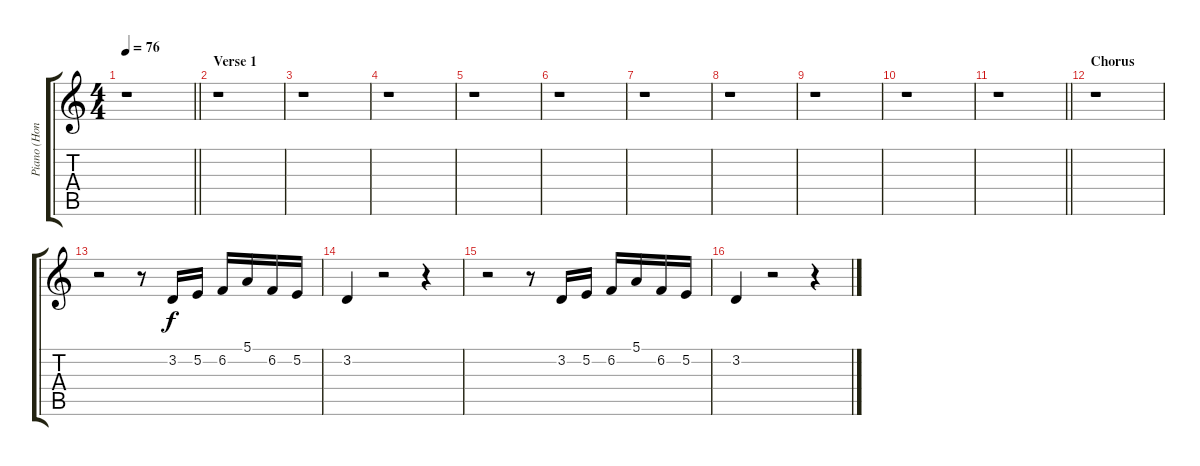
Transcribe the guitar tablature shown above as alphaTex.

\track ("Piano (Honky)" "Piano (Hon") {instrument honkytonkpiano}
\staff {score tabs}
\tuning (E4 B3 G3 D3 A2 E2) {hide}
\ts (4 4)
\tempo 76
\clef g2
\barLineRight lightlight
\ks c
r.1{dy f instrument honkytonkpiano} |
\section ("" "Verse 1")
r.1 |
r.1 |
r.1 |
r.1 |
r.1 |
r.1 |
r.1 |
r.1 |
r.1 |
\barLineRight lightlight
r.1 |
\section ("" "Chorus")
r.1 |
r.2 r.8 3.2.16 5.2.16 6.2.16 5.1.16 6.2.16 5.2.16 |
3.2.4 r.2 r.4 |
r.2 r.8 3.2.16 5.2.16 6.2.16 5.1.16 6.2.16 5.2.16 |
3.2.4 r.2 r.4
